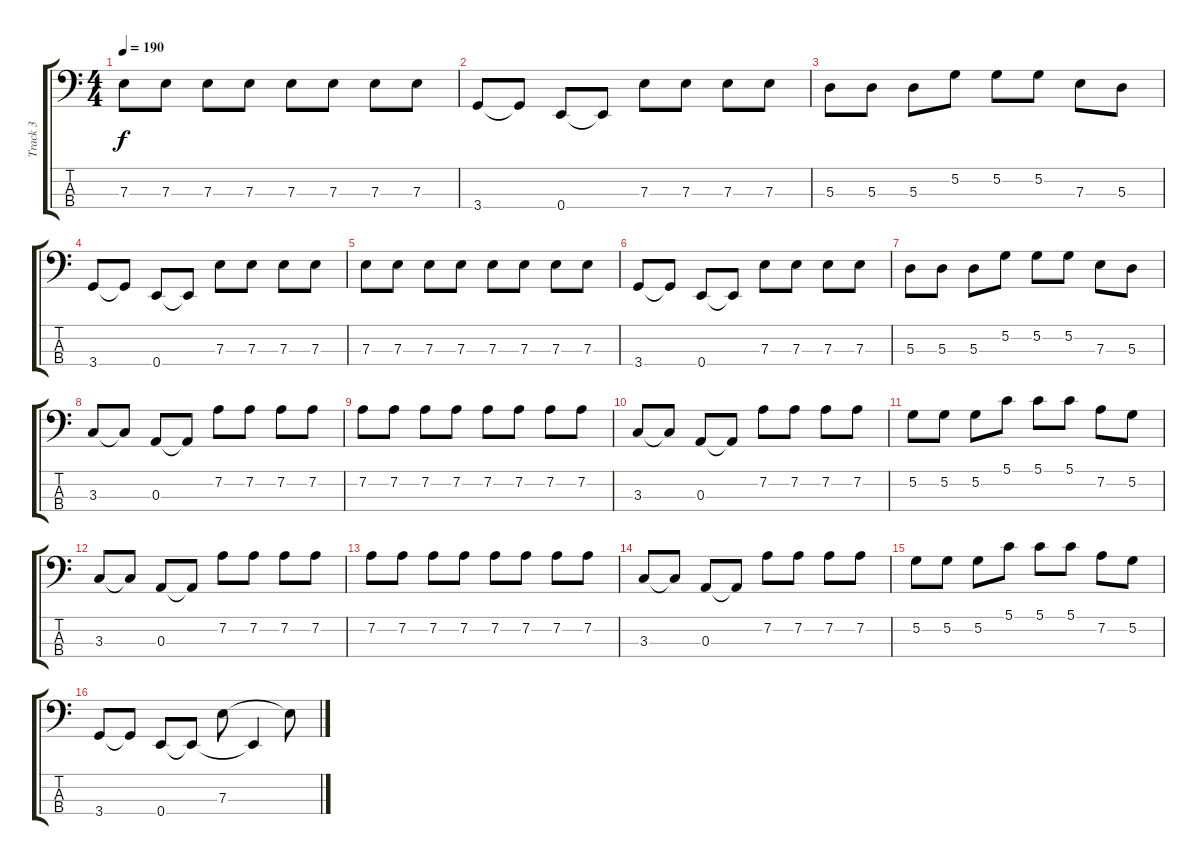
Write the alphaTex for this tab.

\track ("Track 3" "Track 3") {instrument electricbassfinger}
\staff {score tabs}
\tuning (G2 D2 A1 E1) {hide}
\ts (4 4)
\tempo 190
\clef f4
\ks c
7.3.8{dy f} 7.3.8 7.3.8 7.3.8 7.3.8 7.3.8 7.3.8 7.3.8 |
3.4.8 3.4{t}.8 0.4.8 0.4{t}.8 7.3.8 7.3.8 7.3.8 7.3.8 |
5.3.8 5.3.8 5.3.8 5.2.8 5.2.8 5.2.8 7.3.8 5.3.8 |
3.4.8 3.4{t}.8 0.4.8 0.4{t}.8 7.3.8 7.3.8 7.3.8 7.3.8 |
7.3.8 7.3.8 7.3.8 7.3.8 7.3.8 7.3.8 7.3.8 7.3.8 |
3.4.8 3.4{t}.8 0.4.8 0.4{t}.8 7.3.8 7.3.8 7.3.8 7.3.8 |
5.3.8 5.3.8 5.3.8 5.2.8 5.2.8 5.2.8 7.3.8 5.3.8 |
3.3.8 3.3{t}.8 0.3.8 0.3{t}.8 7.2.8 7.2.8 7.2.8 7.2.8 |
7.2.8 7.2.8 7.2.8 7.2.8 7.2.8 7.2.8 7.2.8 7.2.8 |
3.3.8 3.3{t}.8 0.3.8 0.3{t}.8 7.2.8 7.2.8 7.2.8 7.2.8 |
5.2.8 5.2.8 5.2.8 5.1.8 5.1.8 5.1.8 7.2.8 5.2.8 |
3.3.8 3.3{t}.8 0.3.8 0.3{t}.8 7.2.8 7.2.8 7.2.8 7.2.8 |
7.2.8 7.2.8 7.2.8 7.2.8 7.2.8 7.2.8 7.2.8 7.2.8 |
3.3.8 3.3{t}.8 0.3.8 0.3{t}.8 7.2.8 7.2.8 7.2.8 7.2.8 |
5.2.8 5.2.8 5.2.8 5.1.8 5.1.8 5.1.8 7.2.8 5.2.8 |
3.4.8 3.4{t}.8 0.4.8 0.4{t}.8 7.3.8 0.4{t}.4 7.3{t}.8
